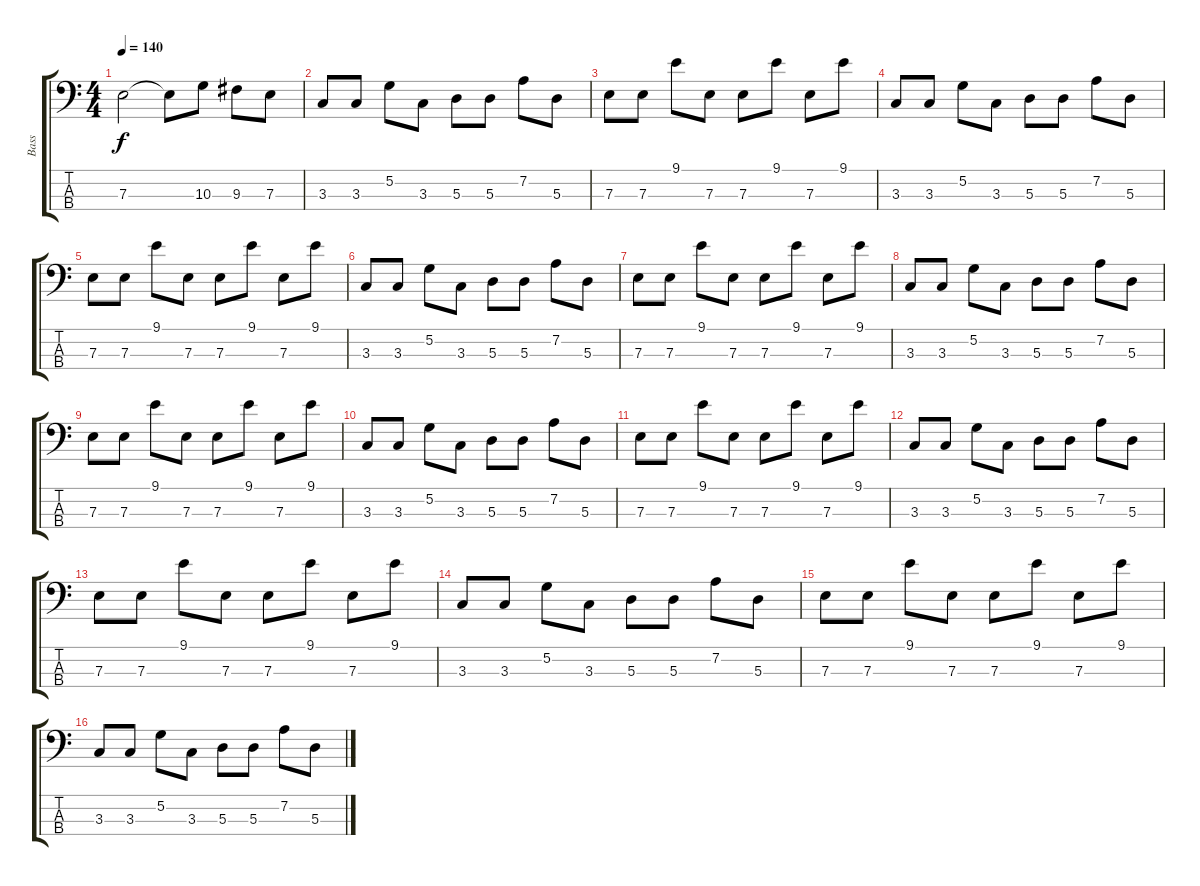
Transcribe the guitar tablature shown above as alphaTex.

\track ("Bass" "Bass") {instrument electricbassfinger}
\staff {score tabs}
\tuning (G2 D2 A1 E1) {hide}
\ts (4 4)
\tempo 140
\clef f4
\ks c
7.3.2{dy f} 7.3{t}.8 10.3.8 9.3.8 7.3.8 |
3.3.8{instrument electricbassfinger} 3.3.8 5.2.8 3.3.8 5.3.8 5.3.8 7.2.8 5.3.8 |
7.3.8{instrument slapbass1} 7.3.8 9.1.8 7.3.8 7.3.8 9.1.8 7.3.8 9.1.8 |
3.3.8{instrument electricbassfinger} 3.3.8 5.2.8 3.3.8 5.3.8 5.3.8 7.2.8 5.3.8 |
7.3.8{instrument slapbass1} 7.3.8 9.1.8 7.3.8 7.3.8 9.1.8 7.3.8 9.1.8 |
3.3.8{instrument electricbassfinger} 3.3.8 5.2.8 3.3.8 5.3.8 5.3.8 7.2.8 5.3.8 |
7.3.8{instrument slapbass1} 7.3.8 9.1.8 7.3.8 7.3.8 9.1.8 7.3.8 9.1.8 |
3.3.8{instrument electricbassfinger} 3.3.8 5.2.8 3.3.8 5.3.8 5.3.8 7.2.8 5.3.8 |
7.3.8{instrument slapbass1} 7.3.8 9.1.8 7.3.8 7.3.8 9.1.8 7.3.8 9.1.8 |
3.3.8{instrument electricbassfinger} 3.3.8 5.2.8 3.3.8 5.3.8 5.3.8 7.2.8 5.3.8 |
7.3.8{instrument slapbass1} 7.3.8 9.1.8 7.3.8 7.3.8 9.1.8 7.3.8 9.1.8 |
3.3.8{instrument electricbassfinger} 3.3.8 5.2.8 3.3.8 5.3.8 5.3.8 7.2.8 5.3.8 |
7.3.8{instrument slapbass1} 7.3.8 9.1.8 7.3.8 7.3.8 9.1.8 7.3.8 9.1.8 |
3.3.8{instrument electricbassfinger} 3.3.8 5.2.8 3.3.8 5.3.8 5.3.8 7.2.8 5.3.8 |
7.3.8{instrument slapbass1} 7.3.8 9.1.8 7.3.8 7.3.8 9.1.8 7.3.8 9.1.8 |
3.3.8{instrument electricbassfinger} 3.3.8 5.2.8 3.3.8 5.3.8 5.3.8 7.2.8 5.3.8
